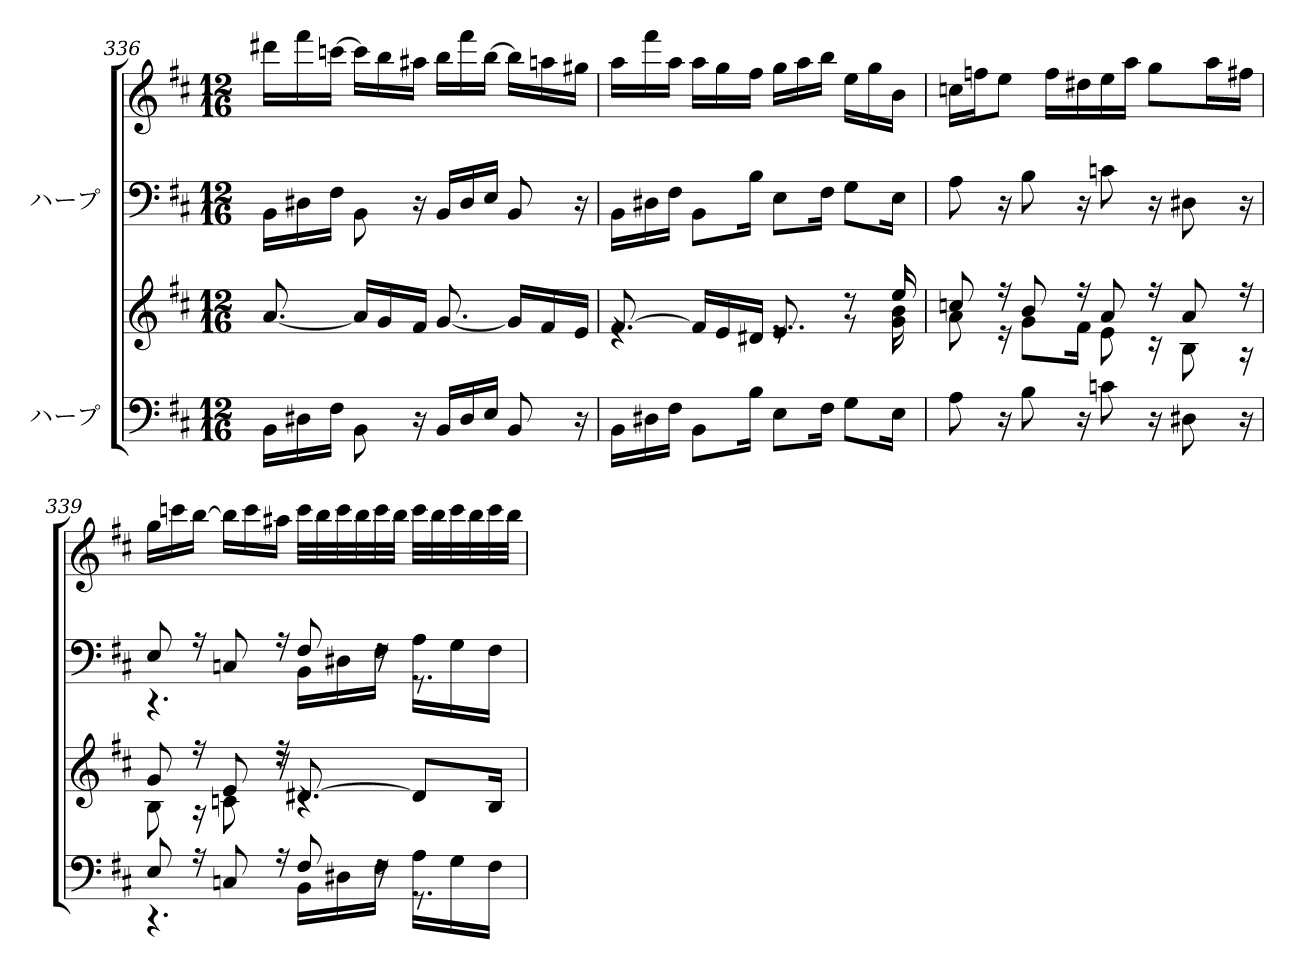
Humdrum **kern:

**kern	**kern	**kern	**kern
*part2	*part2	*part1	*part1
*staff4	*staff3	*staff2	*staff1
*I"ハープ	*	*I"ハープ	*
*clefF4	*clefG2	*clefF4	*clefG2
*k[f#c#]	*k[f#c#]	*k[f#c#]	*k[f#c#]
*M12/16	*M12/16	*M12/16	*M12/16
=336	=336	=336	=336
16BB\LL	[8.a/	16BB\LL	16ddd#X\LL
16D#X\	.	16D#X\	16fff#\
16F#\JJ	.	16F#\JJ	[16cccn\JJ
8BB\	16a/LL]	8BB\	16ccc\LL]
.	16g/	.	16bb\
16r	16f#/JJ	16r	16aa#X\JJ
16BB/LL	[8.g/	16BB/LL	16bb\LL
16D#/	.	16D#/	16fff#\
16E/JJ	.	16E/JJ	[16bb\JJ
8BB/	16g/LL]	8BB/	16bb\LL]
.	16f#/	.	16aan\
16r	16e/JJ	16r	16gg#X\JJ
!!LO:LB:g=z
=337	=337	=337	=337
*	*^	*	*
16BB\LL	[8.f#/	4.re	16BB\LL	16aa\LL
16D#X\	.	.	16D#X\	16fff#\
16F#\JJ	.	.	16F#\JJ	16aa\JJ
8BB\L	16f#/LL]	.	8BB\L	16aa\LL
.	16e/	.	.	16gg\
16B\Jk	16d#X/JJ	.	16B\Jk	16ff#\JJ
8E\L	8.e/	8.re	8E\L	16gg\LL
.	.	.	.	16aa\
16F#\Jk	.	.	16F#\Jk	16bb\JJ
8G\L	8r	8r	8G\L	16ee\LL
.	.	.	.	16gg\
16E\Jk	16ee/	16g\ 16b\	16E\Jk	16b\JJ
=338	=338	=338	=338	=338
8A\	8ccn/	8a\	8A\	16ccn\LL
.	.	.	.	16ffn\J
16r	16r	16r	16r	8ee\J
8B\	8b/	8g\L	8B\	.
.	.	.	.	16ff\LL
16r	16r	16f#\Jk	16r	16dd#X\
8cn\	8a/	8e\	8cn\	16ee\
.	.	.	.	16aa\JJ
16r	16r	16r	16r	8gg\L
8D#X\	8a/	8B\	8D#X\	.
.	.	.	.	16aa\L
16r	16r	16r	16r	16ff#X\JJ
!!LO:PB:g=z
=339	=339	=339	=339	=339
*^	*	*	*^	*
8E/	4.rCC	8g/	8B\	8E/	4.rCC	16gg\LL
.	.	.	.	.	.	16cccn\
16r	.	16r	16r	16r	.	[16bb\JJ
8Cn/	.	8e/	8cn\	8Cn/	.	16bb\LL]
.	.	.	.	.	.	16ccc\
16r	.	16r	16rdd	16r	.	16aa#X\JJ
8F#/	16BB\LL	[8.d#X/	4.rc	8F#/	16BB\LL	32ccc\LLL
.	.	.	.	.	.	32bb\
.	16D#X\	.	.	.	16D#X\	32ccc\
.	.	.	.	.	.	32bb\
16rF	16F#\JJ	.	.	16rF	16F#\JJ	32ccc\
.	.	.	.	.	.	32bb\JJJ
16A\LL	8.rGG	8d#/L]	.	16A\LL	8.rGG	32ccc\LLL
.	.	.	.	.	.	32bb\
16G\	.	.	.	16G\	.	32ccc\
.	.	.	.	.	.	32bb\
16F#\JJ	.	16B/Jk	.	16F#\JJ	.	32ccc\
.	.	.	.	.	.	32bb\JJJ
*v	*v	*	*	*v	*v	*
*	*v	*v	*	*
=	=	=	=
*-	*-	*-	*-
